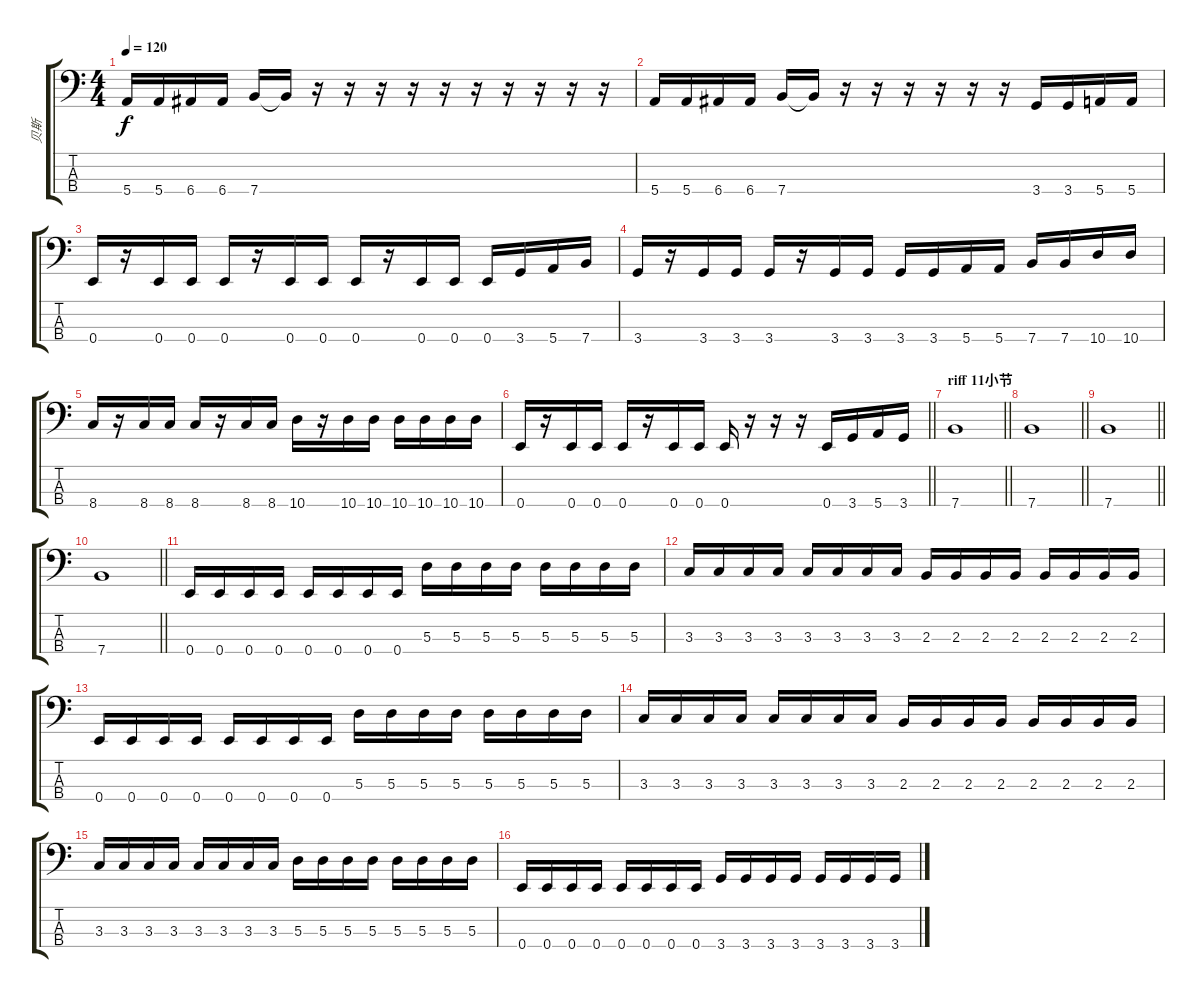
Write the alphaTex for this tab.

\track ("贝斯" "贝斯") {instrument electricbassfinger}
\staff {score tabs}
\tuning (G2 D2 A1 E1) {hide}
\ts (4 4)
\tempo 120
\clef f4
\ks c
5.4.16{dy f} 5.4.16 6.4.16 6.4.16 7.4.16 7.4{t}.16 r.16 r.16 r.16 r.16 r.16 r.16 r.16 r.16 r.16 r.16 |
5.4.16 5.4.16 6.4.16 6.4.16 7.4.16 7.4{t}.16 r.16 r.16 r.16 r.16 r.16 r.16 3.4.16 3.4.16{txt ""} 5.4.16 5.4.16 |
0.4.16 r.16 0.4.16 0.4.16 0.4.16 r.16 0.4.16 0.4.16 0.4.16 r.16 0.4.16 0.4.16 0.4.16 3.4.16 5.4.16 7.4.16 |
3.4.16 r.16 3.4.16 3.4.16 3.4.16 r.16 3.4.16 3.4.16 3.4.16 3.4.16 5.4.16 5.4.16 7.4.16 7.4.16 10.4.16 10.4.16 |
8.4.16 r.16 8.4.16 8.4.16 8.4.16 r.16 8.4.16 8.4.16 10.4.16 r.16 10.4.16 10.4.16 10.4.16 10.4.16 10.4.16 10.4.16 |
\barLineRight lightlight
0.4.16 r.16 0.4.16 0.4.16 0.4.16 r.16 0.4.16 0.4.16 0.4.16 r.16 r.16 r.16 0.4.16 3.4.16 5.4.16 3.4.16 |
\section ("" "riff 11小节")
\barLineRight lightlight
7.4.1 |
\barLineRight lightlight
7.4.1 |
\barLineRight lightlight
7.4.1 |
\barLineRight lightlight
7.4.1 |
0.4.16 0.4.16 0.4.16 0.4.16 0.4.16 0.4.16 0.4.16 0.4.16 5.3.16 5.3.16 5.3.16 5.3.16 5.3.16 5.3.16 5.3.16 5.3.16 |
3.3.16 3.3.16 3.3.16 3.3.16 3.3.16 3.3.16 3.3.16 3.3.16 2.3.16 2.3.16 2.3.16 2.3.16 2.3.16 2.3.16 2.3.16 2.3.16 |
0.4.16 0.4.16 0.4.16 0.4.16 0.4.16 0.4.16 0.4.16 0.4.16 5.3.16 5.3.16 5.3.16 5.3.16 5.3.16 5.3.16 5.3.16 5.3.16 |
3.3.16 3.3.16 3.3.16 3.3.16 3.3.16 3.3.16 3.3.16 3.3.16 2.3.16 2.3.16 2.3.16 2.3.16 2.3.16 2.3.16 2.3.16 2.3.16 |
3.3.16 3.3.16 3.3.16 3.3.16 3.3.16 3.3.16 3.3.16 3.3.16 5.3.16 5.3.16 5.3.16 5.3.16 5.3.16 5.3.16 5.3.16 5.3.16 |
0.4.16 0.4.16 0.4.16 0.4.16 0.4.16 0.4.16 0.4.16 0.4.16 3.4.16 3.4.16 3.4.16 3.4.16 3.4.16 3.4.16 3.4.16 3.4.16
